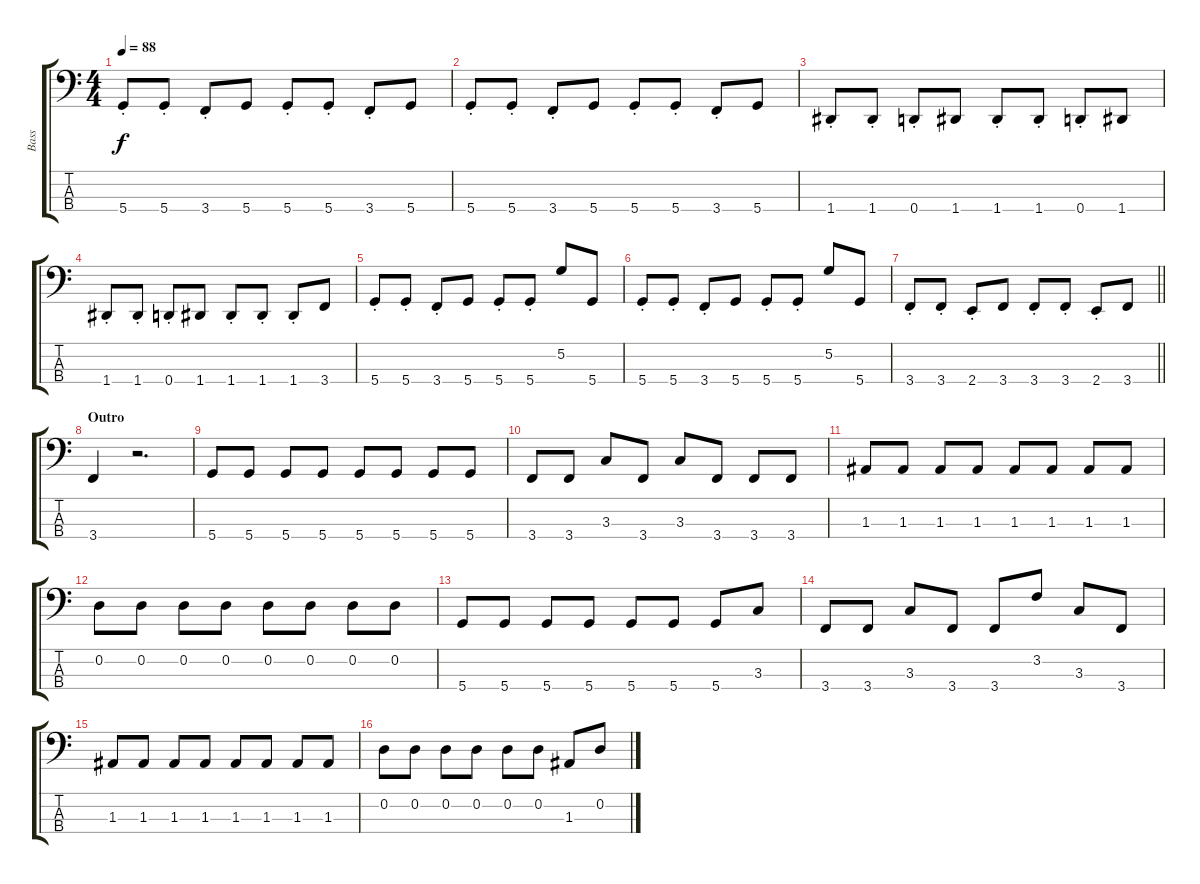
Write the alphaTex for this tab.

\track ("Bass" "Bass") {instrument electricbassfinger}
\staff {score tabs}
\tuning (G2 D2 A1 D1) {hide}
\ts (4 4)
\tempo 88
\clef f4
\ks c
5.4{st}.8{dy f} 5.4{st}.8 3.4{st}.8 5.4.8 5.4{st}.8 5.4{st}.8 3.4{st}.8 5.4.8 |
5.4{st}.8 5.4{st}.8 3.4{st}.8 5.4.8 5.4{st}.8 5.4{st}.8 3.4{st}.8 5.4.8 |
1.4{st}.8 1.4{st}.8 0.4{st}.8 1.4.8 1.4{st}.8 1.4{st}.8 0.4{st}.8 1.4.8 |
1.4{st}.8 1.4{st}.8 0.4{st}.8 1.4.8 1.4{st}.8 1.4{st}.8 1.4{st}.8 3.4.8 |
5.4{st}.8 5.4{st}.8 3.4{st}.8 5.4.8 5.4{st}.8 5.4{st}.8 5.2.8 5.4.8 |
5.4{st}.8 5.4{st}.8 3.4{st}.8 5.4.8 5.4{st}.8 5.4{st}.8 5.2.8 5.4.8 |
\barLineRight lightlight
3.4{st}.8 3.4{st}.8 2.4{st}.8 3.4.8 3.4{st}.8 3.4{st}.8 2.4{st}.8 3.4.8 |
\section ("" "Outro")
3.4.4 r.2{d} |
5.4.8 5.4.8 5.4.8 5.4.8 5.4.8 5.4.8 5.4.8 5.4.8 |
3.4.8 3.4.8 3.3.8 3.4.8 3.3.8 3.4.8 3.4.8 3.4.8 |
1.3.8 1.3.8 1.3.8 1.3.8 1.3.8 1.3.8 1.3.8 1.3.8 |
0.2.8 0.2.8 0.2.8 0.2.8 0.2.8 0.2.8 0.2.8 0.2.8 |
5.4.8 5.4.8 5.4.8 5.4.8 5.4.8 5.4.8 5.4.8 3.3.8 |
3.4.8 3.4.8 3.3.8 3.4.8 3.4.8 3.2.8 3.3.8 3.4.8 |
1.3.8 1.3.8 1.3.8 1.3.8 1.3.8 1.3.8 1.3.8 1.3.8 |
0.2.8 0.2.8 0.2.8 0.2.8 0.2.8 0.2.8 1.3.8 0.2.8
